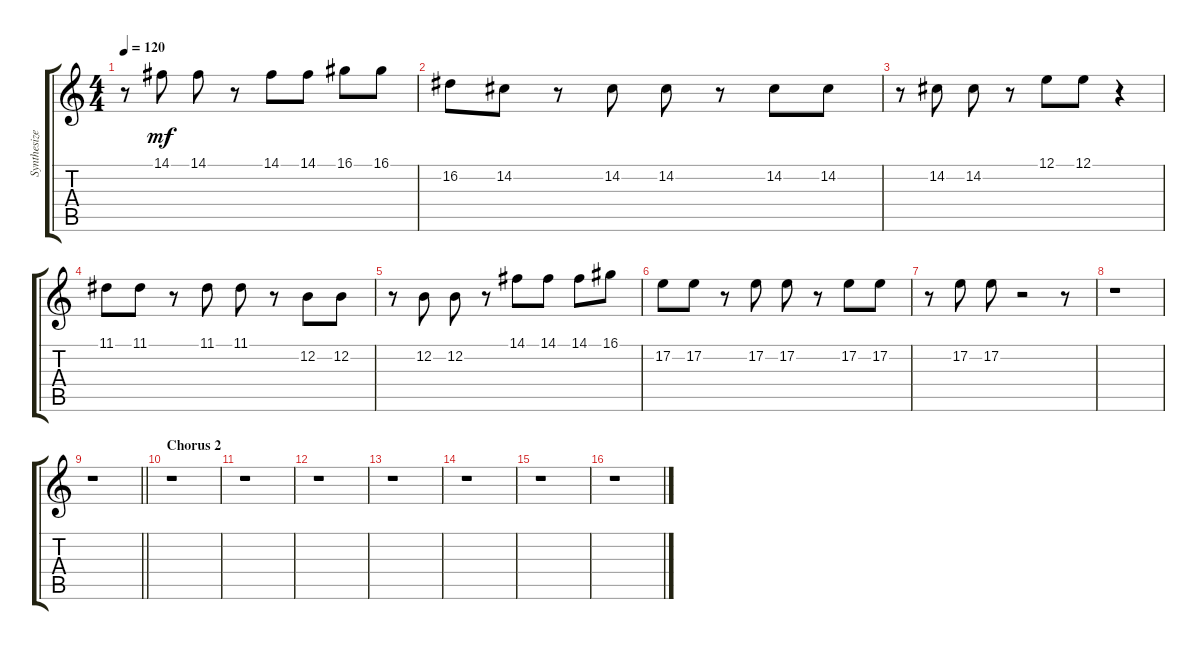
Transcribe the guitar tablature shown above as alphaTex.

\track ("Synthesizer 2" "Synthesize") {instrument lead4chiff}
\staff {score tabs}
\tuning (E4 B3 G3 D3 A2 E2) {hide}
\ts (4 4)
\tempo 120
\clef g2
\ks c
r.8{dy mf} 14.1.8 14.1.8 r.8 14.1.8 14.1.8 16.1.8 16.1.8 |
16.2.8 14.2.8 r.8 14.2.8 14.2.8 r.8 14.2.8 14.2.8 |
r.8 14.2.8 14.2.8 r.8 12.1.8 12.1.8 r.4 |
11.1.8 11.1.8 r.8 11.1.8 11.1.8 r.8 12.2.8 12.2.8 |
r.8 12.2.8 12.2.8 r.8 14.1.8 14.1.8 14.1.8 16.1.8 |
17.2.8 17.2.8 r.8 17.2.8 17.2.8 r.8 17.2.8 17.2.8 |
r.8 17.2.8 17.2.8 r.2 r.8 |
r.1 |
\barLineRight lightlight
r.1 |
\section ("" "Chorus 2")
r.1 |
r.1 |
r.1 |
r.1 |
r.1 |
r.1 |
r.1
